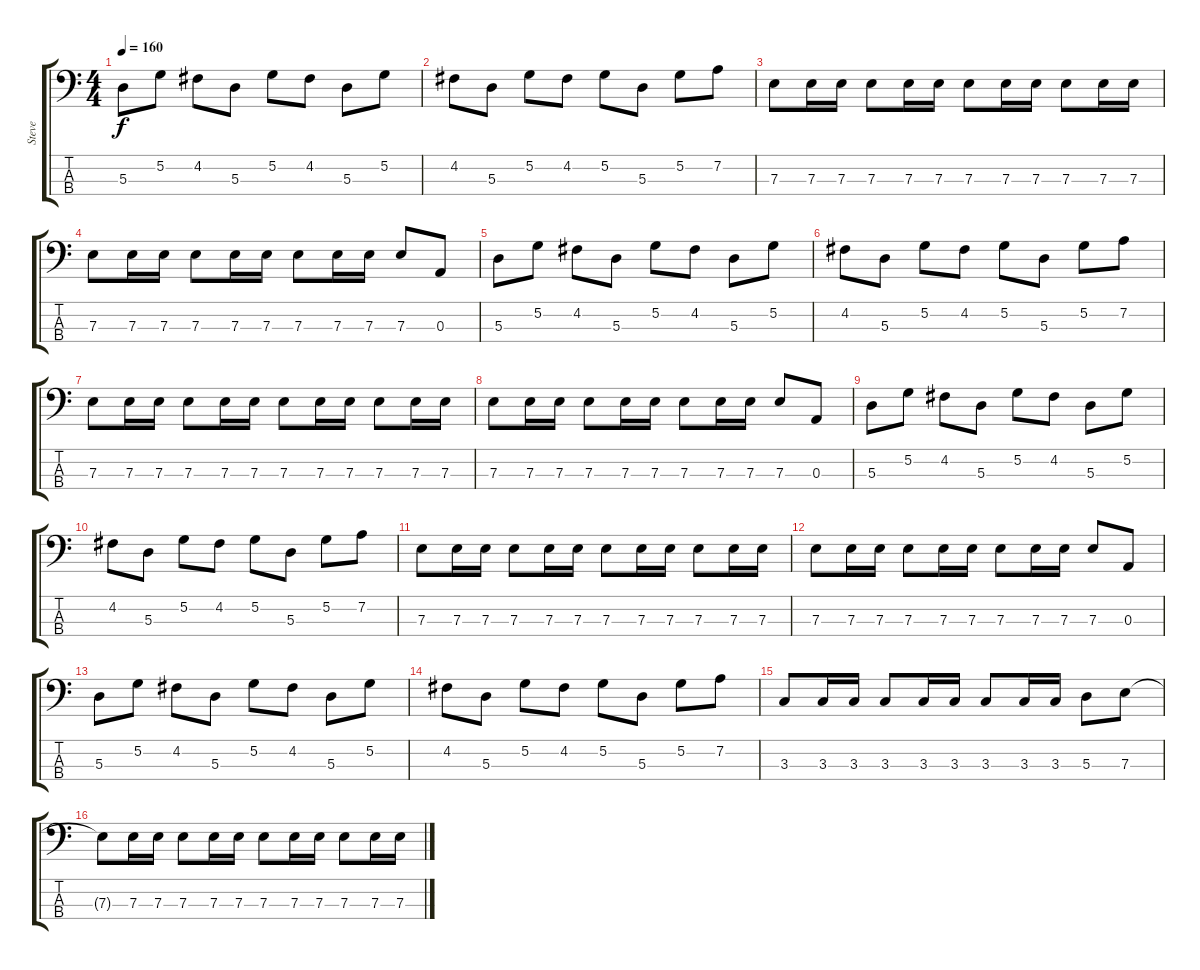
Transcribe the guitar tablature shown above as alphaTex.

\track ("Steve" "Steve") {instrument electricbassfinger}
\staff {score tabs}
\tuning (G2 D2 A1 E1) {hide}
\ts (4 4)
\tempo 160
\clef f4
\ks c
5.3.8{dy f} 5.2.8 4.2.8 5.3.8 5.2.8 4.2.8 5.3.8 5.2.8 |
4.2.8 5.3.8 5.2.8 4.2.8 5.2.8 5.3.8 5.2.8 7.2.8 |
7.3.8 7.3.16 7.3.16 7.3.8 7.3.16 7.3.16 7.3.8 7.3.16 7.3.16 7.3.8 7.3.16 7.3.16 |
7.3.8 7.3.16 7.3.16 7.3.8 7.3.16 7.3.16 7.3.8 7.3.16 7.3.16 7.3.8 0.3.8 |
5.3.8 5.2.8 4.2.8 5.3.8 5.2.8 4.2.8 5.3.8 5.2.8 |
4.2.8 5.3.8 5.2.8 4.2.8 5.2.8 5.3.8 5.2.8 7.2.8 |
7.3.8 7.3.16 7.3.16 7.3.8 7.3.16 7.3.16 7.3.8 7.3.16 7.3.16 7.3.8 7.3.16 7.3.16 |
7.3.8 7.3.16 7.3.16 7.3.8 7.3.16 7.3.16 7.3.8 7.3.16 7.3.16 7.3.8 0.3.8 |
5.3.8 5.2.8 4.2.8 5.3.8 5.2.8 4.2.8 5.3.8 5.2.8 |
4.2.8 5.3.8 5.2.8 4.2.8 5.2.8 5.3.8 5.2.8 7.2.8 |
7.3.8 7.3.16 7.3.16 7.3.8 7.3.16 7.3.16 7.3.8 7.3.16 7.3.16 7.3.8 7.3.16 7.3.16 |
7.3.8 7.3.16 7.3.16 7.3.8 7.3.16 7.3.16 7.3.8 7.3.16 7.3.16 7.3.8 0.3.8 |
5.3.8 5.2.8 4.2.8 5.3.8 5.2.8 4.2.8 5.3.8 5.2.8 |
4.2.8 5.3.8 5.2.8 4.2.8 5.2.8 5.3.8 5.2.8 7.2.8 |
3.3.8 3.3.16 3.3.16 3.3.8 3.3.16 3.3.16 3.3.8 3.3.16 3.3.16 5.3.8 7.3.8 |
7.3{t}.8 7.3.16 7.3.16 7.3.8 7.3.16 7.3.16 7.3.8 7.3.16 7.3.16 7.3.8 7.3.16 7.3.16
